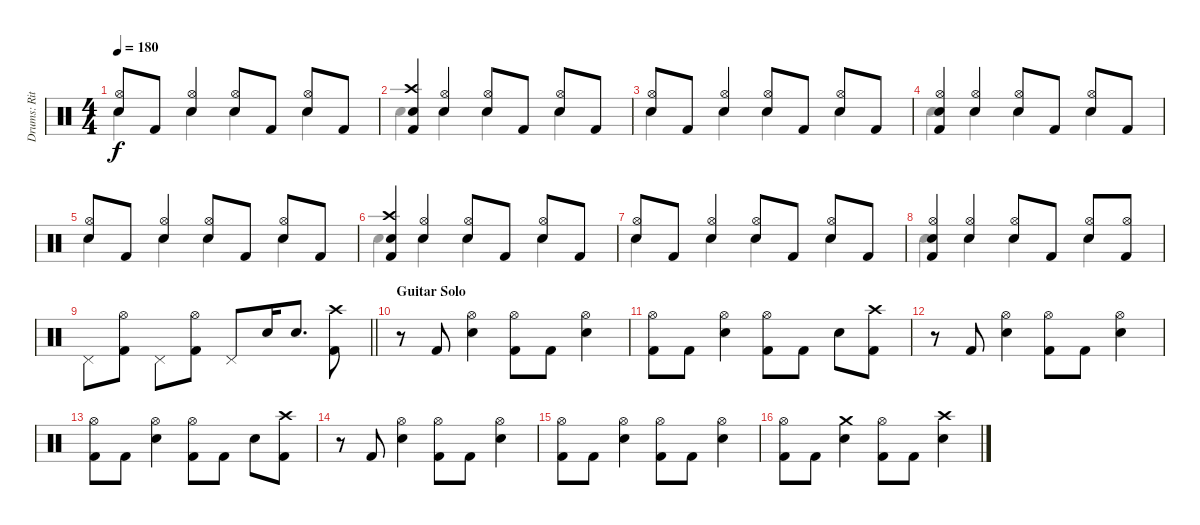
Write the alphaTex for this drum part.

\track ("Drums: Ritsu Tainaka" "Drums: Rit") {instrument percussion}
\staff {score}
\articulation defaults
\voice
\ts (4 4)
\tempo 180
\clef neutral
\ks c
("Hi-Hat (open)" "Electric Snare (hit)").8{dy f} "Kick (hit) 2".8 ("Hi-Hat (open)" "Electric Snare (hit)").4 ("Hi-Hat (open)" "Electric Snare (hit)").8 "Kick (hit) 2".8 ("Hi-Hat (open)" "Electric Snare (hit)").8 "Kick (hit) 2".8 |
("Crash high (hit)" "Electric Snare (hit)" "Kick (hit) 2").4 ("Hi-Hat (open)" "Electric Snare (hit)").4 ("Hi-Hat (open)" "Electric Snare (hit)").8 "Kick (hit) 2".8 ("Hi-Hat (open)" "Electric Snare (hit)").8 "Kick (hit) 2".8 |
("Hi-Hat (open)" "Electric Snare (hit)").8 "Kick (hit) 2".8 ("Hi-Hat (open)" "Electric Snare (hit)").4 ("Hi-Hat (open)" "Electric Snare (hit)").8 "Kick (hit) 2".8 ("Hi-Hat (open)" "Electric Snare (hit)").8 "Kick (hit) 2".8 |
("Hi-Hat (open)" "Electric Snare (hit)" "Kick (hit) 2").4 ("Hi-Hat (open)" "Electric Snare (hit)").4 ("Hi-Hat (open)" "Electric Snare (hit)").8 "Kick (hit) 2".8 ("Hi-Hat (open)" "Electric Snare (hit)").8 "Kick (hit) 2".8 |
("Hi-Hat (open)" "Electric Snare (hit)").8 "Kick (hit) 2".8 ("Hi-Hat (open)" "Electric Snare (hit)").4 ("Hi-Hat (open)" "Electric Snare (hit)").8 "Kick (hit) 2".8 ("Hi-Hat (open)" "Electric Snare (hit)").8 "Kick (hit) 2".8 |
("Crash high (hit)" "Electric Snare (hit)" "Kick (hit) 2").4 ("Hi-Hat (open)" "Electric Snare (hit)").4 ("Hi-Hat (open)" "Electric Snare (hit)").8 "Kick (hit) 2".8 ("Hi-Hat (open)" "Electric Snare (hit)").8 "Kick (hit) 2".8 |
("Hi-Hat (open)" "Electric Snare (hit)").8 "Kick (hit) 2".8 ("Hi-Hat (open)" "Electric Snare (hit)").4 ("Hi-Hat (open)" "Electric Snare (hit)").8 "Kick (hit) 2".8 ("Hi-Hat (open)" "Electric Snare (hit)").8 "Kick (hit) 2".8 |
("Hi-Hat (open)" "Electric Snare (hit)" "Kick (hit) 2").4 ("Hi-Hat (open)" "Electric Snare (hit)").4 ("Hi-Hat (open)" "Electric Snare (hit)").8 "Kick (hit) 2".8 ("Hi-Hat (open)" "Electric Snare (hit)").8 ("Hi-Hat (open)" "Kick (hit) 2").8 |
\barLineRight lightlight "Pedal Hi-Hat (hit)".8
("Hi-Hat (open)" "Kick (hit) 2").8 "Pedal Hi-Hat (hit)".8 ("Hi-Hat (open)" "Kick (hit) 2").8 "Pedal Hi-Hat (hit)".8 "Electric Snare (hit)".16 "Electric Snare (hit)".8{d} ("Crash high (hit)" "Kick (hit) 2").8 |
\section ("" "Guitar Solo")
r.8 "Kick (hit) 2".8 ("Hi-Hat (open)" "Electric Snare (hit)").4 ("Hi-Hat (open)" "Kick (hit) 2").8 "Kick (hit) 2".8 ("Hi-Hat (open)" "Electric Snare (hit)").4 |
("Hi-Hat (open)" "Kick (hit) 2").8 "Kick (hit) 2".8 ("Hi-Hat (open)" "Electric Snare (hit)").4 ("Hi-Hat (open)" "Kick (hit) 2").8 "Kick (hit) 2".8 "Electric Snare (hit)".8 ("Crash high (hit)" "Kick (hit) 2").8 |
r.8 "Kick (hit) 2".8 ("Hi-Hat (open)" "Electric Snare (hit)").4 ("Hi-Hat (open)" "Kick (hit) 2").8 "Kick (hit) 2".8 ("Hi-Hat (open)" "Electric Snare (hit)").4 |
("Hi-Hat (open)" "Kick (hit) 2").8 "Kick (hit) 2".8 ("Hi-Hat (open)" "Electric Snare (hit)").4 ("Hi-Hat (open)" "Kick (hit) 2").8 "Kick (hit) 2".8 "Electric Snare (hit)".8 ("Crash high (hit)" "Kick (hit) 2").8 |
r.8 "Kick (hit) 2".8 ("Hi-Hat (open)" "Electric Snare (hit)").4 ("Hi-Hat (open)" "Kick (hit) 2").8 "Kick (hit) 2".8 ("Hi-Hat (open)" "Electric Snare (hit)").4 |
("Hi-Hat (open)" "Kick (hit) 2").8 "Kick (hit) 2".8 ("Hi-Hat (open)" "Electric Snare (hit)").4 ("Hi-Hat (open)" "Kick (hit) 2").8 "Kick (hit) 2".8 ("Hi-Hat (open)" "Electric Snare (hit)").4 |
("Hi-Hat (open)" "Kick (hit) 2").8 "Kick (hit) 2".8 ("Crash medium (hit)" "Electric Snare (hit)").4 ("Hi-Hat (open)" "Kick (hit) 2").8 "Kick (hit) 2".8 ("Crash high (hit)" "Electric Snare (hit)").4
\voice
\clef neutral
\ottava regular
\simile none
\ks c "Hand Clap (hit)".4{dy f} "Hand Clap (hit)".4 "Hand Clap (hit)".4 "Hand Clap (hit)".4
|
"Hand Clap (hit)".4 "Hand Clap (hit)".4 "Hand Clap (hit)".4 "Hand Clap (hit)".4 |
"Hand Clap (hit)".4 "Hand Clap (hit)".4 "Hand Clap (hit)".4 "Hand Clap (hit)".4 |
"Hand Clap (hit)".4 "Hand Clap (hit)".4 "Hand Clap (hit)".4 "Hand Clap (hit)".4 |
"Hand Clap (hit)".4 "Hand Clap (hit)".4 "Hand Clap (hit)".4 "Hand Clap (hit)".4 |
"Hand Clap (hit)".4 "Hand Clap (hit)".4 "Hand Clap (hit)".4 "Hand Clap (hit)".4 |
"Hand Clap (hit)".4 "Hand Clap (hit)".4 "Hand Clap (hit)".4 "Hand Clap (hit)".4 |
"Hand Clap (hit)".4 "Hand Clap (hit)".4 "Hand Clap (hit)".4 "Hand Clap (hit)".4 |
\barLineRight lightlight
|
|
|
|
|
|
|
